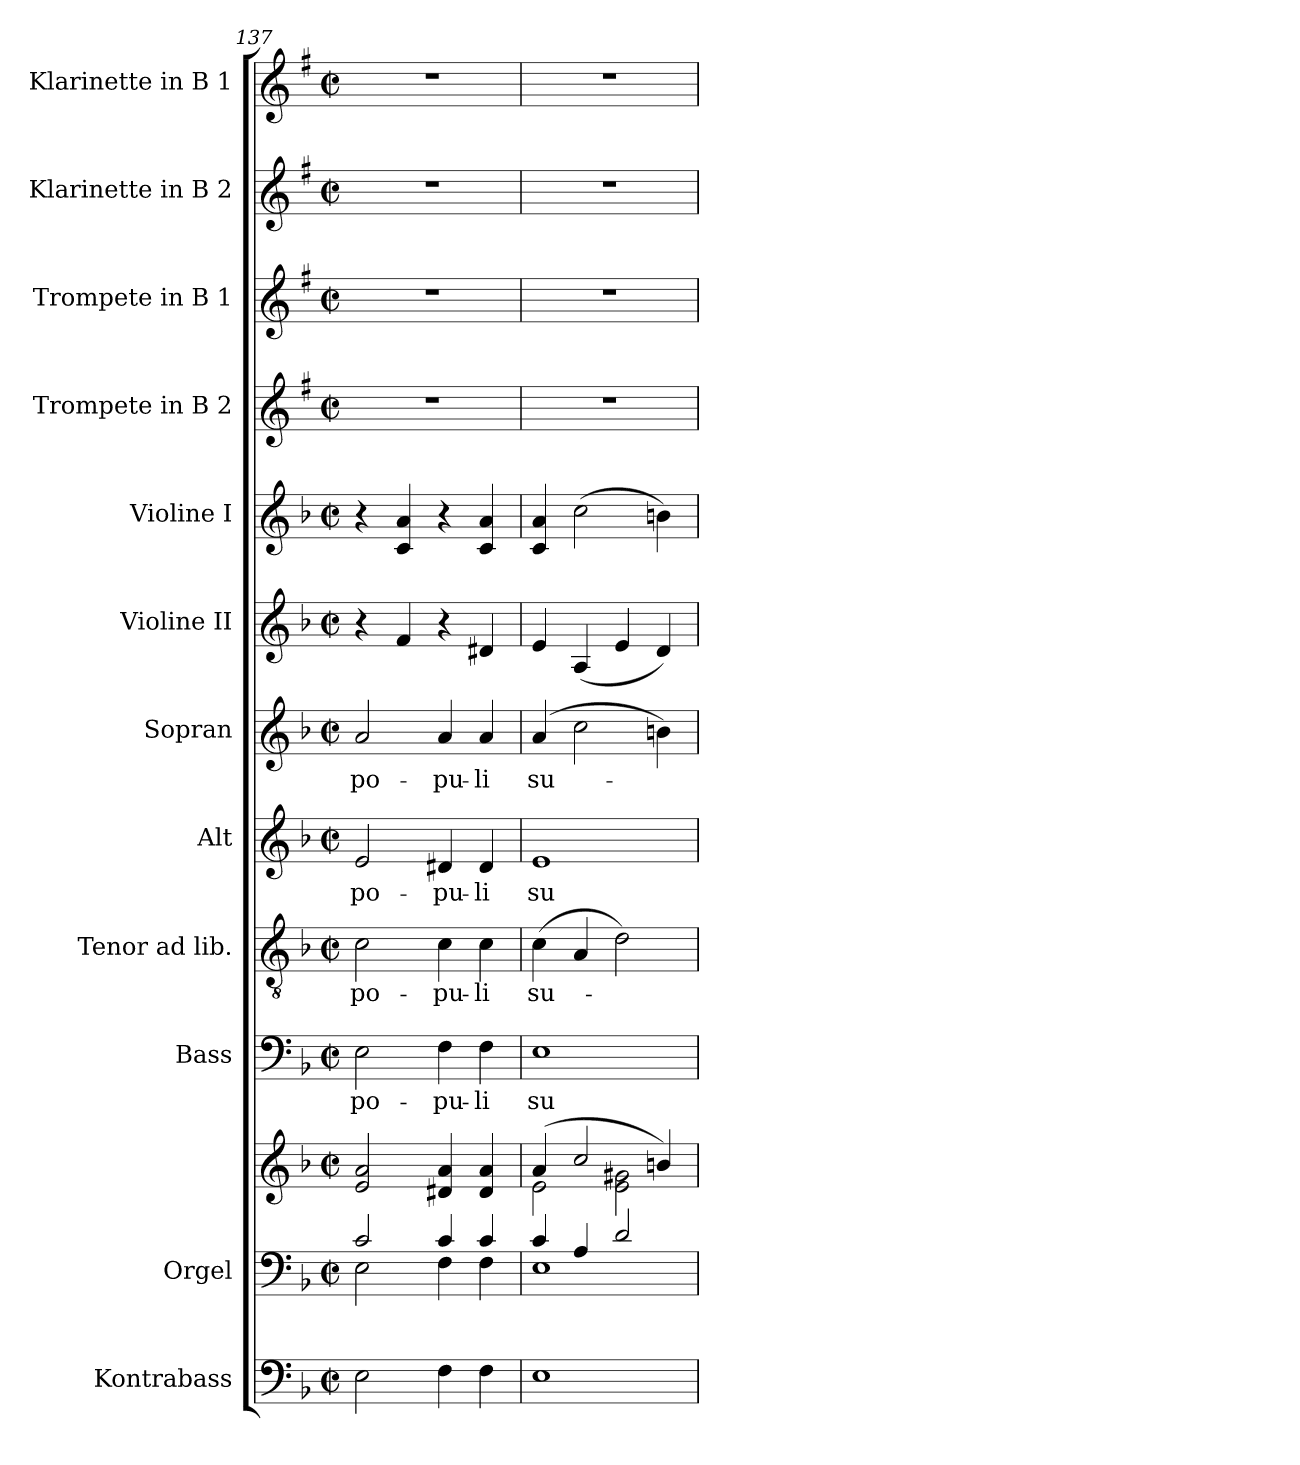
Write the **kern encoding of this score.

**kern	**kern	**kern	**kern	**text	**kern	**text	**kern	**text	**kern	**text	**kern	**kern	**kern	**kern	**kern	**kern
*part12	*part11	*part11	*part10	*part10	*part9	*part9	*part8	*part8	*part7	*part7	*part6	*part5	*part4	*part3	*part2	*part1
*staff13	*staff12	*staff11	*staff10	*staff10	*staff9	*staff9	*staff8	*staff8	*staff7	*staff7	*staff6	*staff5	*staff4	*staff3	*staff2	*staff1
*I"Kontrabass	*I"Orgel	*	*I"Bass	*	*I"Tenor ad lib.	*	*I"Alt	*	*I"Sopran	*	*I"Violine II	*I"Violine I	*I"Trompete in B 2	*I"Trompete in B 1	*I"Klarinette in B 2	*I"Klarinette in B 1
*I'Kb.	*I'Org.	*	*I'B	*	*I'T	*	*I'A	*	*I'S	*	*I'Vl. II	*I'Vl. I	*	*	*	*
*clefF4	*clefF4	*clefG2	*clefF4	*	*clefGv2	*	*clefG2	*	*clefG2	*	*clefG2	*clefG2	*clefG2	*clefG2	*clefG2	*clefG2
*ITrd7c12	*	*	*	*	*	*	*	*	*	*	*	*	*ITrd1c2	*ITrd1c2	*ITrd1c2	*ITrd1c2
*k[b-]	*k[b-]	*k[b-]	*k[b-]	*	*k[b-]	*	*k[b-]	*	*k[b-]	*	*k[b-]	*k[b-]	*k[b-]	*k[b-]	*k[b-]	*k[b-]
*F:	*F:	*F:	*F:	*	*F:	*	*F:	*	*F:	*	*F:	*F:	*F:	*F:	*F:	*F:
*M2/2	*M2/2	*M2/2	*M2/2	*	*M2/2	*	*M2/2	*	*M2/2	*	*M2/2	*M2/2	*M2/2	*M2/2	*M2/2	*M2/2
*met(c|)	*met(c|)	*met(c|)	*met(c|)	*	*met(c|)	*	*met(c|)	*	*met(c|)	*	*met(c|)	*met(c|)	*met(c|)	*met(c|)	*met(c|)	*met(c|)
=137	=137	=137	=137	=137	=137	=137	=137	=137	=137	=137	=137	=137	=137	=137	=137	=137
*	*^	*	*	*	*	*	*	*	*	*	*	*	*	*	*	*
!	!	!	!	!	!LO:LY:b	!	!LO:LY:b	!	!LO:LY:b	!	!LO:LY:b	!	!	!	!	!	!
2EE\	2c/	2E\	2e/ 2a/	2E\	po-	2c\	po-	2e/	po-	2a/	po-	4r	4r	1r	1r	1r	1r
.	.	.	.	.	.	.	.	.	.	.	.	4f/	4c/ 4a/	.	.	.	.
!	!	!	!	!	!LO:LY:b	!	!LO:LY:b	!	!LO:LY:b	!	!LO:LY:b	!	!	!	!	!	!
4FF\	4c/	4F\	4d#X/ 4a/	4F\	-pu-	4c\	-pu-	4d#X/	-pu-	4a/	-pu-	4r	4r	.	.	.	.
!	!	!	!	!	!LO:LY:b	!	!LO:LY:b	!	!LO:LY:b	!	!LO:LY:b	!	!	!	!	!	!
4FF\	4c/	4F\	4d#/ 4a/	4F\	-li	4c\	-li	4d#/	-li	4a/	-li	4d#X/	4c/ 4a/	.	.	.	.
=138	=138	=138	=138	=138	=138	=138	=138	=138	=138	=138	=138	=138	=138	=138	=138	=138	=138
*	*	*	*^	*	*	*	*	*	*	*	*	*	*	*	*	*	*
!	!	!	!	!	!	!LO:LY:b	!	!LO:LY:b	!	!LO:LY:b	!	!LO:LY:b	!	!	!	!	!	!
1EE	4c/	1E	(4a/	2e\	1E	su-	(>4c\	su-	1e	su-	(4a/	su-	4e/	4c/ 4a/	1r	1r	1r	1r
.	4A/	.	2cc/	.	.	.	4A/	.	.	.	2cc\	.	(<4A/	(>2cc\	.	.	.	.
.	2d/	.	.	2e\ 2g#X\	.	.	2d\)	.	.	.	.	.	4e/	.	.	.	.	.
.	.	.	4bn/)	.	.	.	.	.	.	.	4bn\)	.	4d/)	4bn\)	.	.	.	.
*	*v	*v	*	*	*	*	*	*	*	*	*	*	*	*	*	*	*	*
*	*	*v	*v	*	*	*	*	*	*	*	*	*	*	*	*	*	*
=	=	=	=	=	=	=	=	=	=	=	=	=	=	=	=	=
*-	*-	*-	*-	*-	*-	*-	*-	*-	*-	*-	*-	*-	*-	*-	*-	*-
